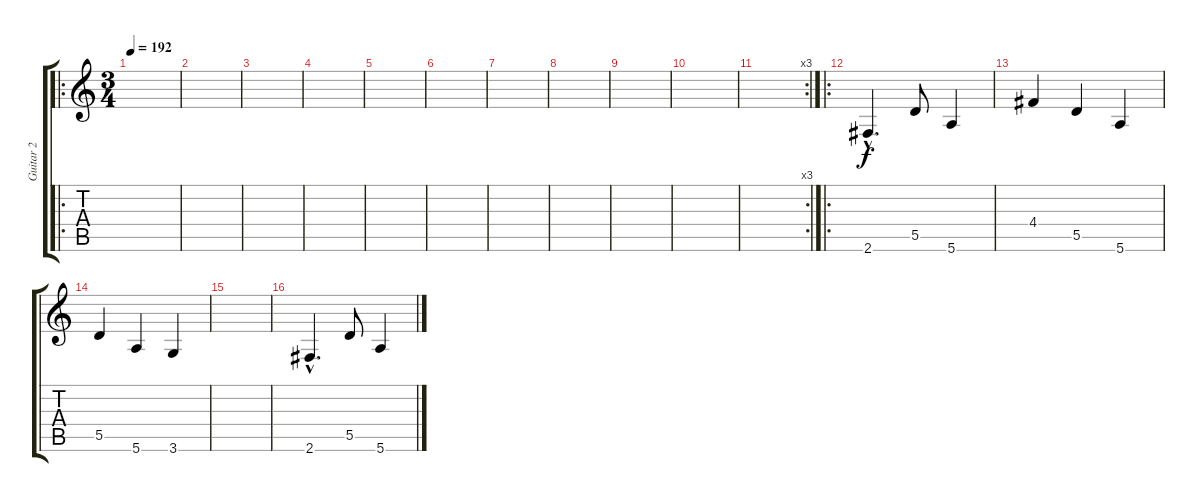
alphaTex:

\track ("Guitar 2" "Guitar 2") {instrument acousticguitarnylon}
\staff {score tabs}
\tuning (E4 B3 G3 D3 A2 E2) {hide}
\ro
\ts (3 4)
\tempo 192
\clef g2
\ks c
|
|
|
|
|
|
|
|
|
|
\rc 3
|
\ro
2.6{hac}.4{d} 5.5.8 5.6.4 |
4.4.4 5.5.4 5.6.4 |
5.5.4 5.6.4 3.6.4 |
|
2.6{hac}.4{d} 5.5.8 5.6.4
